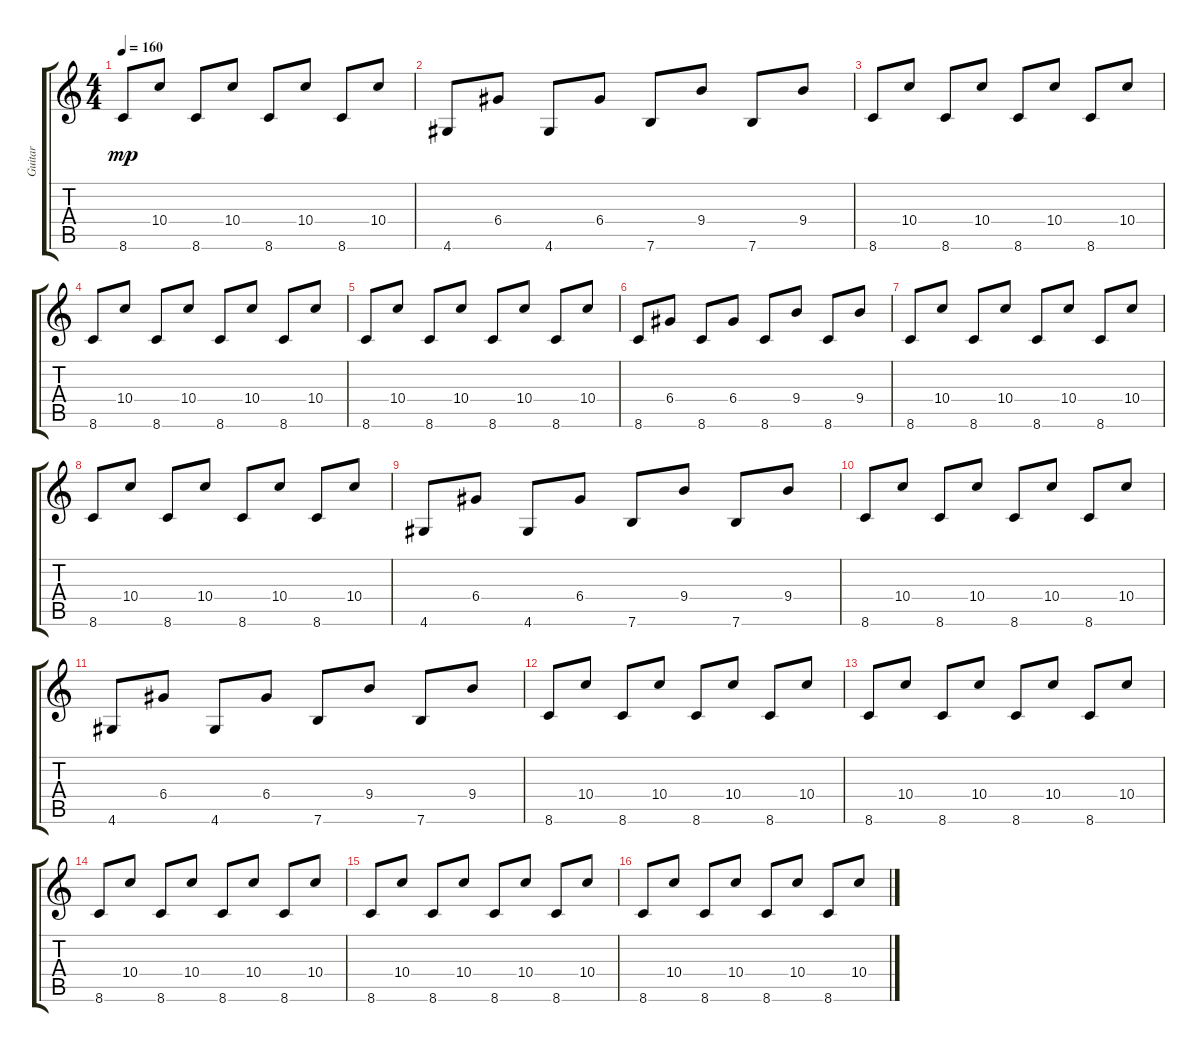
\track ("Guitar" "Guitar") {instrument electricguitarclean}
\staff {score tabs}
\tuning (E4 B3 G3 D3 A2 E2) {hide}
\ts (4 4)
\tempo 160
\clef g2
\ks c
8.6.8{dy mp} 10.4.8 8.6.8 10.4.8 8.6.8 10.4.8 8.6.8 10.4.8 |
4.6.8 6.4.8 4.6.8 6.4.8 7.6.8 9.4.8 7.6.8 9.4.8 |
8.6.8 10.4.8 8.6.8 10.4.8 8.6.8 10.4.8 8.6.8 10.4.8 |
8.6.8 10.4.8 8.6.8 10.4.8 8.6.8 10.4.8 8.6.8 10.4.8 |
8.6.8 10.4.8 8.6.8 10.4.8 8.6.8 10.4.8 8.6.8 10.4.8 |
8.6.8 6.4.8 8.6.8 6.4.8 8.6.8 9.4.8 8.6.8 9.4.8 |
8.6.8 10.4.8 8.6.8 10.4.8 8.6.8 10.4.8 8.6.8 10.4.8 |
8.6.8 10.4.8 8.6.8 10.4.8 8.6.8 10.4.8 8.6.8 10.4.8 |
4.6.8 6.4.8 4.6.8 6.4.8 7.6.8 9.4.8 7.6.8 9.4.8 |
8.6.8 10.4.8 8.6.8 10.4.8 8.6.8 10.4.8 8.6.8 10.4.8 |
4.6.8 6.4.8 4.6.8 6.4.8 7.6.8 9.4.8 7.6.8 9.4.8 |
8.6.8 10.4.8 8.6.8 10.4.8 8.6.8 10.4.8 8.6.8 10.4.8 |
8.6.8 10.4.8 8.6.8 10.4.8 8.6.8 10.4.8 8.6.8 10.4.8 |
8.6.8 10.4.8 8.6.8 10.4.8 8.6.8 10.4.8 8.6.8 10.4.8 |
8.6.8 10.4.8 8.6.8 10.4.8 8.6.8 10.4.8 8.6.8 10.4.8 |
8.6.8 10.4.8 8.6.8 10.4.8 8.6.8 10.4.8 8.6.8 10.4.8
